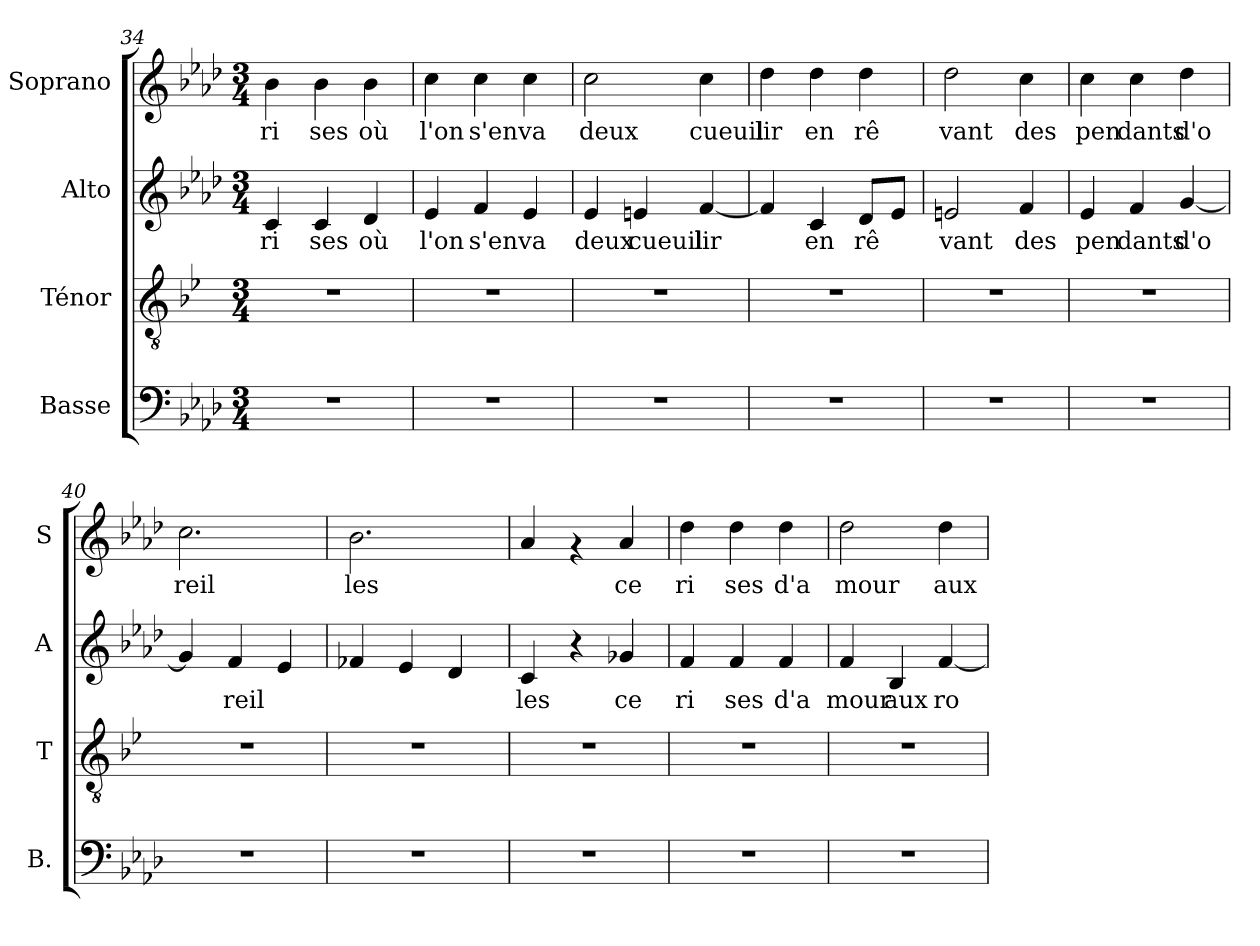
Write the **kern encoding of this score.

**kern	**kern	**kern	**text	**kern	**text
*part4	*part3	*part2	*part2	*part1	*part1
*staff4	*staff3	*staff2	*staff2	*staff1	*staff1
*I"Basse	*I"Ténor	*I"Alto	*	*I"Soprano	*
*I'B.	*I'T	*I'A	*	*I'S	*
*clefF4	*clefGv2	*clefG2	*	*clefG2	*
*	*ITrd1c2	*	*	*	*
*k[b-e-a-d-]	*k[b-e-a-d-]	*k[b-e-a-d-]	*	*k[b-e-a-d-]	*
*A-:	*A-:	*A-:	*	*A-:	*
*M3/4	*M3/4	*M3/4	*	*M3/4	*
=34	=34	=34	=34	=34	=34
!	!	!	!LO:LY:b	!	!
!	!	!	!	!	!LO:LY:b
2.r	2.r	4c/	ri	4b-\	ri
!	!	!	!LO:LY:b	!	!
!	!	!	!	!	!LO:LY:b
.	.	4c/	ses	4b-\	ses
!	!	!	!LO:LY:b	!	!
!	!	!	!	!	!LO:LY:b
.	.	4d-/	où	4b-\	où
=35	=35	=35	=35	=35	=35
!	!	!	!LO:LY:b	!	!
!	!	!	!	!	!LO:LY:b
2.r	2.r	4e-/	l'on	4cc\	l'on
!	!	!	!LO:LY:b	!	!
!	!	!	!	!	!LO:LY:b
.	.	4f/	s'en	4cc\	s'en
!	!	!	!LO:LY:b	!	!
!	!	!	!	!	!LO:LY:b
.	.	4e-/	va	4cc\	va
=36	=36	=36	=36	=36	=36
!	!	!	!LO:LY:b	!	!
!	!	!	!	!	!LO:LY:b
2.r	2.r	4e-/	deux	2cc\	deux
!	!	!	!LO:LY:b	!	!
.	.	4en/	cueuil	.	.
!	!	!	!LO:LY:b	!	!
!	!	!	!	!	!LO:LY:b
.	.	[4f/	lir	4cc\	cueuil
!!LO:PB:g=z
=37	=37	=37	=37	=37	=37
!	!	!	!	!	!LO:LY:b
2.r	2.r	4f/]	.	4dd-\	lir
!	!	!	!LO:LY:b	!	!
!	!	!	!	!	!LO:LY:b
.	.	4c/	en	4dd-\	en
!	!	!	!LO:LY:b	!	!
!	!	!	!	!	!LO:LY:b
.	.	8d-/L	rê	4dd-\	rê
.	.	8e-/J	.	.	.
=38	=38	=38	=38	=38	=38
!	!	!	!LO:LY:b	!	!
!	!	!	!	!	!LO:LY:b
2.r	2.r	2en/	vant	2dd-\	vant
!	!	!	!LO:LY:b	!	!
!	!	!	!	!	!LO:LY:b
.	.	4f/	des	4cc\	des
=39	=39	=39	=39	=39	=39
!	!	!	!LO:LY:b	!	!
!	!	!	!	!	!LO:LY:b
2.r	2.r	4e-/	pen	4cc\	pen
!	!	!	!LO:LY:b	!	!
!	!	!	!	!	!LO:LY:b
.	.	4f/	dants	4cc\	dants
!	!	!	!LO:LY:b	!	!
!	!	!	!	!	!LO:LY:b
.	.	[4g/	d'o	4dd-\	d'o
=40	=40	=40	=40	=40	=40
!	!	!	!	!	!LO:LY:b
2.r	2.r	4g/]	.	2.cc\	reil
!	!	!	!LO:LY:b	!	!
.	.	4f/	reil	.	.
.	.	4e-/	.	.	.
=41	=41	=41	=41	=41	=41
!	!	!	!	!	!LO:LY:b
2.r	2.r	4f-X/	.	2.b-\	les
.	.	4e-/	.	.	.
.	.	4d-/	.	.	.
=42	=42	=42	=42	=42	=42
!	!	!	!LO:LY:b	!	!
2.r	2.r	4c/	les	4a-/	.
.	.	4r	.	4rf	.
!	!	!	!LO:LY:b	!	!
!	!	!	!	!	!LO:LY:b
.	.	4g-X/	ce	4a-/	ce
!!LO:LB:g=z
=43	=43	=43	=43	=43	=43
!	!	!	!LO:LY:b	!	!
!	!	!	!	!	!LO:LY:b
2.r	2.r	4f/	ri	4dd-\	ri
!	!	!	!LO:LY:b	!	!
!	!	!	!	!	!LO:LY:b
.	.	4f/	ses	4dd-\	ses
!	!	!	!LO:LY:b	!	!
!	!	!	!	!	!LO:LY:b
.	.	4f/	d'a	4dd-\	d'a
=44	=44	=44	=44	=44	=44
!	!	!	!LO:LY:b	!	!
!	!	!	!	!	!LO:LY:b
2.r	2.r	4f/	mour	2dd-\	mour
!	!	!	!LO:LY:b	!	!
.	.	4B-/	aux	.	.
!	!	!	!LO:LY:b	!	!
!	!	!	!	!	!LO:LY:b
.	.	[4f/	ro	4dd-\	aux
=	=	=	=	=	=
*-	*-	*-	*-	*-	*-
